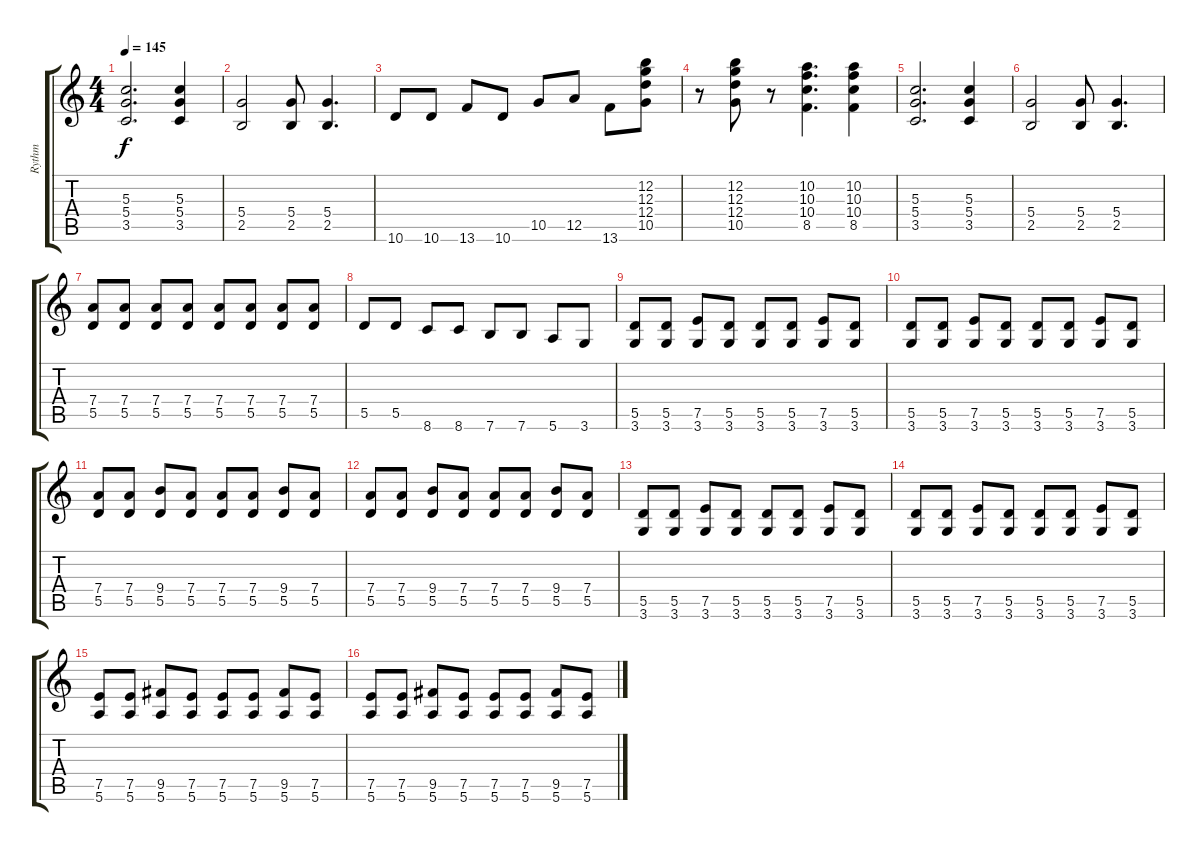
\track ("Rythm" "Rythm") {instrument distortionguitar}
\staff {score tabs}
\tuning (E4 B3 G3 D3 A2 E2) {hide}
\ts (4 4)
\tempo 145
\clef g2
\ks c
(5.3 5.4 3.5).2{d dy f} (5.3 5.4 3.5).4 |
(5.4 2.5).2 (5.4 2.5).8 (5.4 2.5).4{d} |
10.6.8 10.6.8 13.6.8 10.6.8 10.5.8 12.5.8 13.6.8 (12.2 12.3 12.4 10.5).8 |
r.8 (12.2 12.3 12.4 10.5).8 r.8 (10.2 10.3 10.4 8.5).4{d} (10.2 10.3 10.4 8.5).4 |
(5.3 5.4 3.5).2{d} (5.3 5.4 3.5).4 |
(5.4 2.5).2 (5.4 2.5).8 (5.4 2.5).4{d} |
(7.4 5.5).8 (7.4 5.5).8 (7.4 5.5).8 (7.4 5.5).8 (7.4 5.5).8 (7.4 5.5).8 (7.4 5.5).8 (7.4 5.5).8 |
5.5.8 5.5.8 8.6.8 8.6.8 7.6.8 7.6.8 5.6.8 3.6.8 |
(5.5 3.6).8 (5.5 3.6).8 (7.5 3.6).8 (5.5 3.6).8 (5.5 3.6).8 (5.5 3.6).8 (7.5 3.6).8 (5.5 3.6).8 |
(5.5 3.6).8 (5.5 3.6).8 (7.5 3.6).8 (5.5 3.6).8 (5.5 3.6).8 (5.5 3.6).8 (7.5 3.6).8 (5.5 3.6).8 |
(7.4 5.5).8 (7.4 5.5).8 (9.4 5.5).8 (7.4 5.5).8 (7.4 5.5).8 (7.4 5.5).8 (9.4 5.5).8 (7.4 5.5).8 |
(7.4 5.5).8 (7.4 5.5).8 (9.4 5.5).8 (7.4 5.5).8 (7.4 5.5).8 (7.4 5.5).8 (9.4 5.5).8 (7.4 5.5).8 |
(5.5 3.6).8 (5.5 3.6).8 (7.5 3.6).8 (5.5 3.6).8 (5.5 3.6).8 (5.5 3.6).8 (7.5 3.6).8 (5.5 3.6).8 |
(5.5 3.6).8 (5.5 3.6).8 (7.5 3.6).8 (5.5 3.6).8 (5.5 3.6).8 (5.5 3.6).8 (7.5 3.6).8 (5.5 3.6).8 |
(7.5 5.6).8 (7.5 5.6).8 (9.5 5.6).8 (7.5 5.6).8 (7.5 5.6).8 (7.5 5.6).8 (9.5 5.6).8 (7.5 5.6).8 |
(7.5 5.6).8 (7.5 5.6).8 (9.5 5.6).8 (7.5 5.6).8 (7.5 5.6).8 (7.5 5.6).8 (9.5 5.6).8 (7.5 5.6).8
